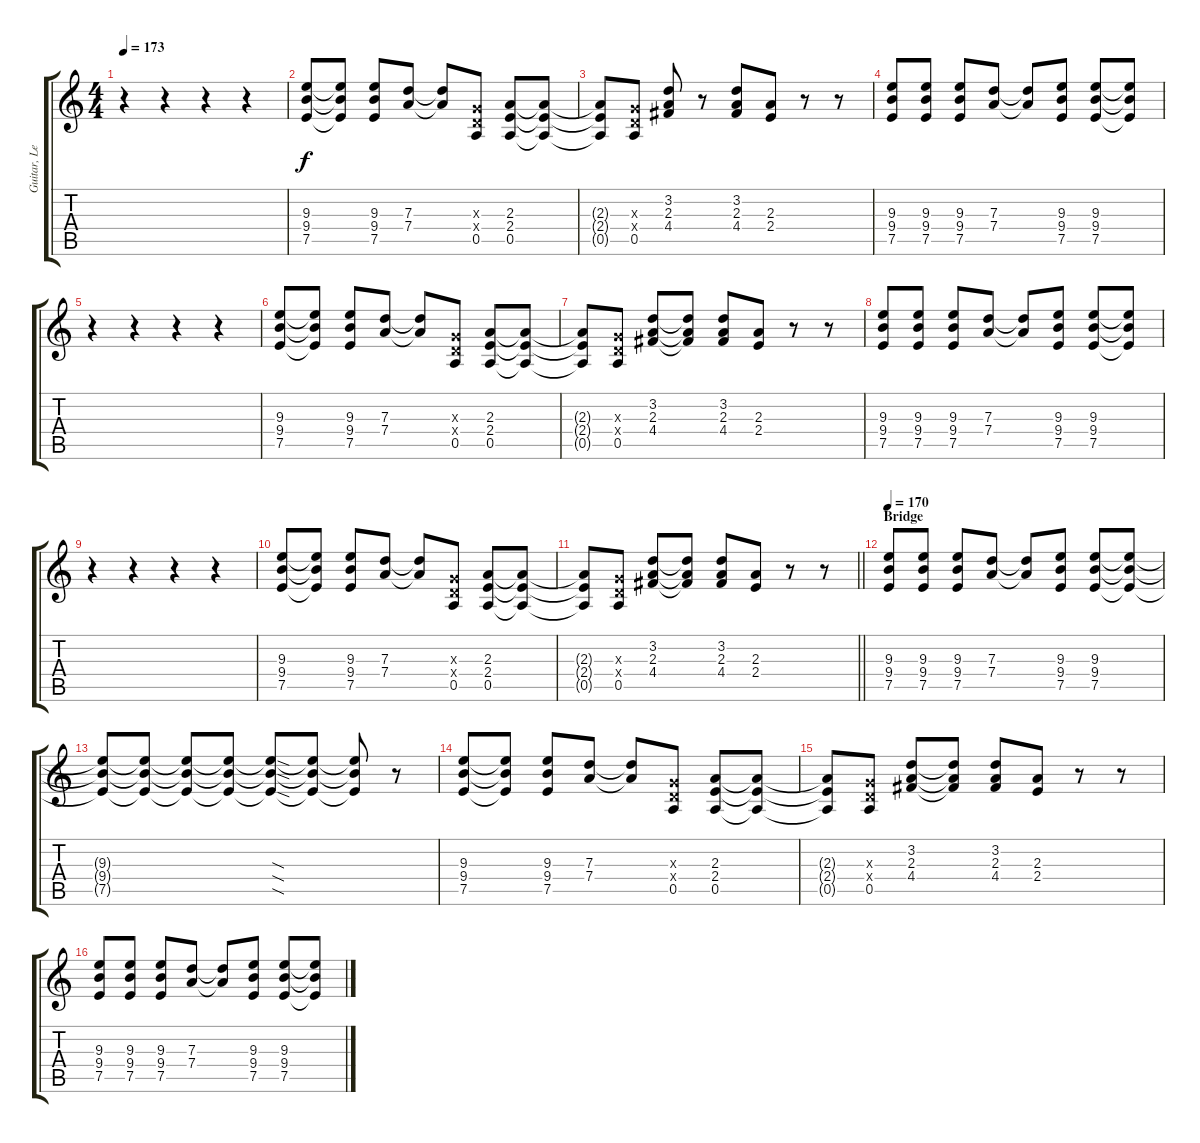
\track ("Guitar, Lead" "Guitar, Le") {mute instrument distortionguitar}
\staff {score tabs}
\tuning (E4 B3 G3 D3 A2 E2) {hide}
\ts (4 4)
\tempo 173
\clef g2
\ks c
r.4{dy f} r.4 r.4 r.4 |
(9.3 9.4 7.5).8 (9.3{t} 9.4{t} 7.5{t}).8 (9.3 9.4 7.5).8 (7.3 7.4).8 (7.3{t} 7.4{t}).8 (0.3{x} 0.4{x} 0.5).8 (2.3 2.4 0.5).8 (2.3{t} 2.4{t} 0.5{t}).8 |
(2.3{t} 2.4{t} 0.5{t}).8 (0.3{x} 0.4{x} 0.5).8 (3.2 2.3 4.4).8 r.8 (3.2 2.3 4.4).8 (2.3 2.4).8 r.8 r.8 |
(9.3 9.4 7.5).8 (9.3 9.4 7.5).8 (9.3 9.4 7.5).8 (7.3 7.4).8 (7.3{t} 7.4{t}).8 (9.3 9.4 7.5).8 (9.3 9.4 7.5).8 (9.3{t} 9.4{t} 7.5{t}).8 |
r.4 r.4 r.4 r.4 |
(9.3 9.4 7.5).8 (9.3{t} 9.4{t} 7.5{t}).8 (9.3 9.4 7.5).8 (7.3 7.4).8 (7.3{t} 7.4{t}).8 (0.3{x} 0.4{x} 0.5).8 (2.3 2.4 0.5).8 (2.3{t} 2.4{t} 0.5{t}).8 |
(2.3{t} 2.4{t} 0.5{t}).8 (0.3{x} 0.4{x} 0.5).8 (3.2 2.3 4.4).8 (3.2{t} 2.3{t} 4.4{t}).8 (3.2 2.3 4.4).8 (2.3 2.4).8 r.8 r.8 |
(9.3 9.4 7.5).8 (9.3 9.4 7.5).8 (9.3 9.4 7.5).8 (7.3 7.4).8 (7.3{t} 7.4{t}).8 (9.3 9.4 7.5).8 (9.3 9.4 7.5).8 (9.3{t} 9.4{t} 7.5{t}).8 |
r.4 r.4 r.4 r.4 |
(9.3 9.4 7.5).8 (9.3{t} 9.4{t} 7.5{t}).8 (9.3 9.4 7.5).8 (7.3 7.4).8 (7.3{t} 7.4{t}).8 (0.3{x} 0.4{x} 0.5).8 (2.3 2.4 0.5).8 (2.3{t} 2.4{t} 0.5{t}).8 |
\barLineRight lightlight
(2.3{t} 2.4{t} 0.5{t}).8 (0.3{x} 0.4{x} 0.5).8 (3.2 2.3 4.4).8 (3.2{t} 2.3{t} 4.4{t}).8 (3.2 2.3 4.4).8 (2.3 2.4).8 r.8 r.8 |
\section ("" "Bridge")
\tempo 170
(9.3 9.4 7.5).8 (9.3 9.4 7.5).8 (9.3 9.4 7.5).8 (7.3 7.4).8 (7.3{t} 7.4{t}).8 (9.3 9.4 7.5).8 (9.3 9.4 7.5).8 (9.3{t} 9.4{t} 7.5{t}).8 |
(9.3{t} 9.4{t} 7.5{t}).8 (9.3{t} 9.4{t} 7.5{t}).8 (9.3{t} 9.4{t} 7.5{t}).8 (9.3{t} 9.4{t} 7.5{t}).8 (9.3{sod t} 9.4{sod t} 7.5{sod t}).8 (9.3{t} 9.4{t} 7.5{t}).8 (9.3{t} 9.4{t} 7.5{t}).8 r.8 |
(9.3 9.4 7.5).8 (9.3{t} 9.4{t} 7.5{t}).8 (9.3 9.4 7.5).8 (7.3 7.4).8 (7.3{t} 7.4{t}).8 (0.3{x} 0.4{x} 0.5).8 (2.3 2.4 0.5).8 (2.3{t} 2.4{t} 0.5{t}).8 |
(2.3{t} 2.4{t} 0.5{t}).8 (0.3{x} 0.4{x} 0.5).8 (3.2 2.3 4.4).8 (3.2{t} 2.3{t} 4.4{t}).8 (3.2 2.3 4.4).8 (2.3 2.4).8 r.8 r.8 |
(9.3 9.4 7.5).8 (9.3 9.4 7.5).8 (9.3 9.4 7.5).8 (7.3 7.4).8 (7.3{t} 7.4{t}).8 (9.3 9.4 7.5).8 (9.3 9.4 7.5).8 (9.3{t} 9.4{t} 7.5{t}).8
